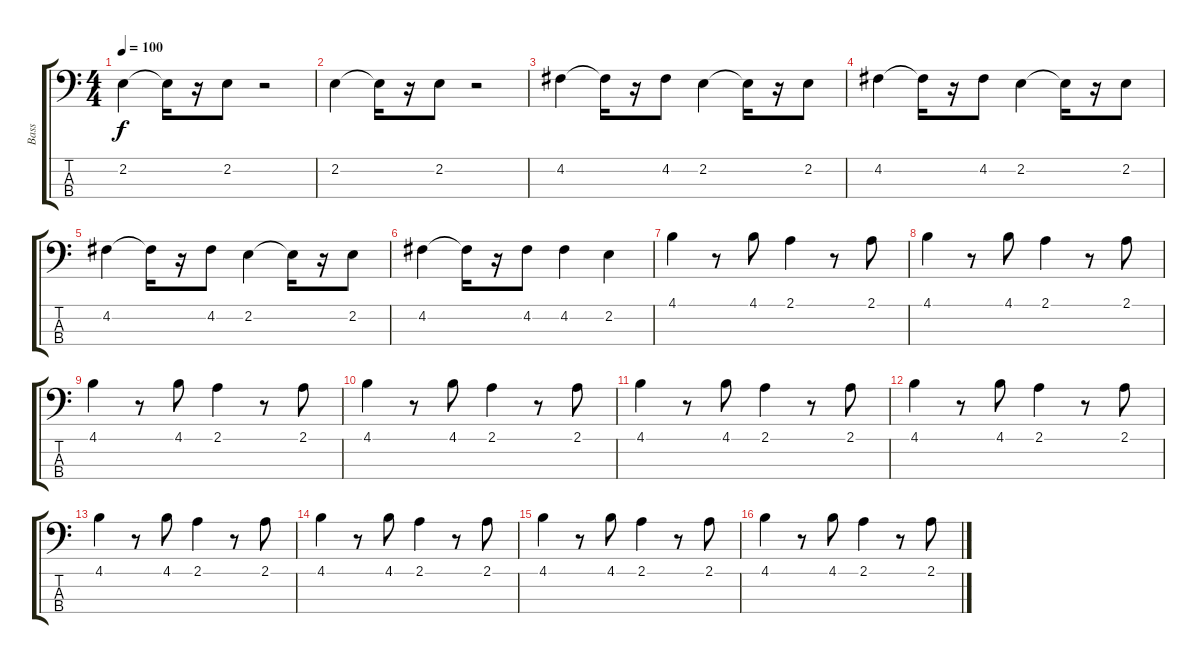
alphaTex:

\track ("Bass" "Bass") {instrument acousticbass}
\staff {score tabs}
\tuning (G2 D2 A1 E1) {hide}
\ts (4 4)
\tempo 100
\clef f4
\ks c
2.2.4{dy f} 2.2{t}.16 r.16 2.2.8 r.2 |
2.2.4 2.2{t}.16 r.16 2.2.8 r.2 |
4.2.4 4.2{t}.16 r.16 4.2.8 2.2.4 2.2{t}.16 r.16 2.2.8 |
4.2.4 4.2{t}.16 r.16 4.2.8 2.2.4 2.2{t}.16 r.16 2.2.8 |
4.2.4 4.2{t}.16 r.16 4.2.8 2.2.4 2.2{t}.16 r.16 2.2.8 |
4.2.4 4.2{t}.16 r.16 4.2.8 4.2.4 2.2.4 |
4.1.4 r.8 4.1.8 2.1.4 r.8 2.1.8 |
4.1.4 r.8 4.1.8 2.1.4 r.8 2.1.8 |
4.1.4 r.8 4.1.8 2.1.4 r.8 2.1.8 |
4.1.4 r.8 4.1.8 2.1.4 r.8 2.1.8 |
4.1.4 r.8 4.1.8 2.1.4 r.8 2.1.8 |
4.1.4 r.8 4.1.8 2.1.4 r.8 2.1.8 |
4.1.4 r.8 4.1.8 2.1.4 r.8 2.1.8 |
4.1.4 r.8 4.1.8 2.1.4 r.8 2.1.8 |
4.1.4 r.8 4.1.8 2.1.4 r.8 2.1.8 |
4.1.4 r.8 4.1.8 2.1.4 r.8 2.1.8
